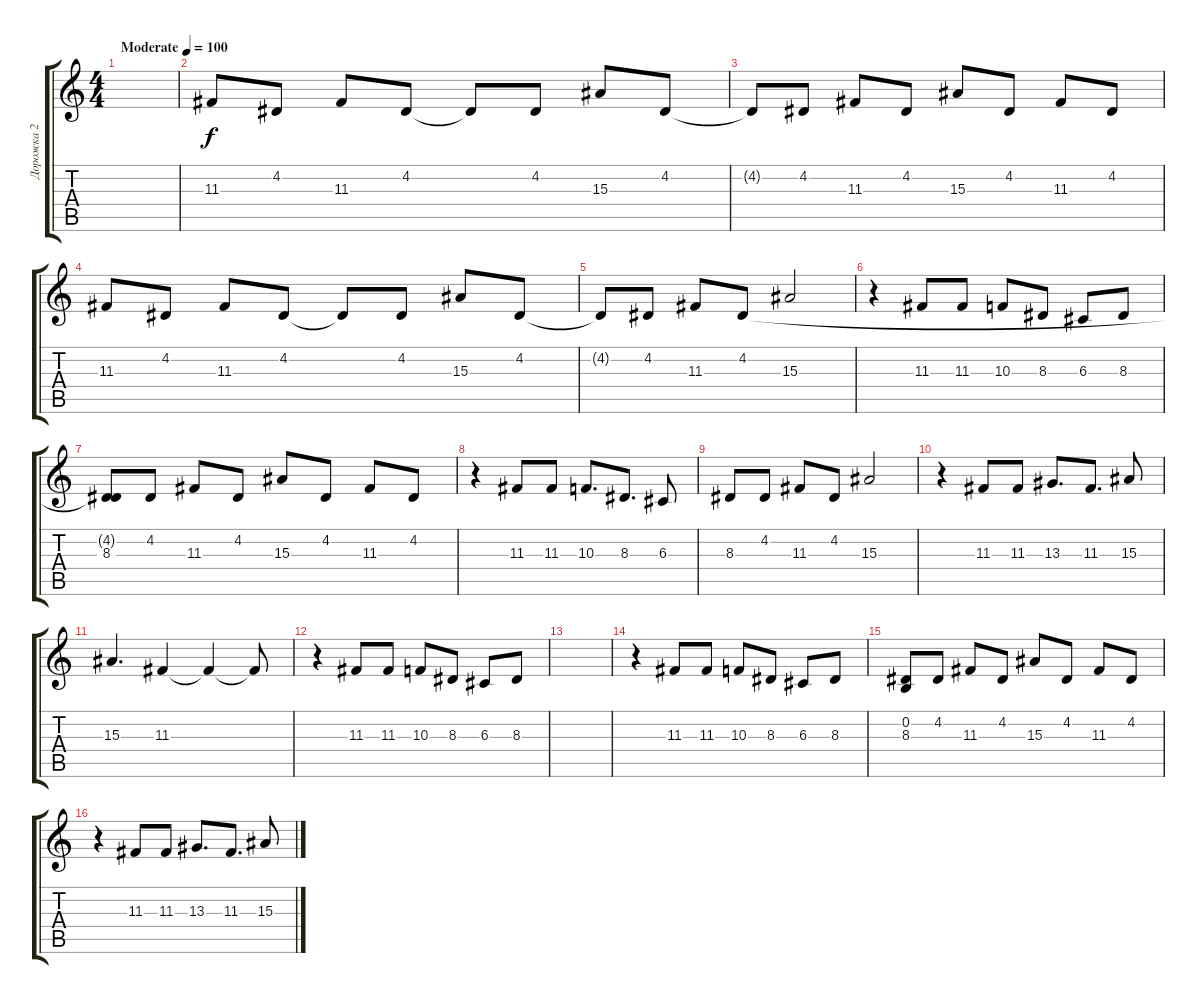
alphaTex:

\track ("Дорожка 2" "Дорожка 2") {instrument electricgrandpiano}
\staff {score tabs}
\tuning (E4 B3 G3 D3 A2 E2) {hide}
\ts (4 4)
\tempo (100 "Moderate")
\clef g2
\ks c
|
11.3.8 4.2.8 11.3.8 4.2.8 4.2{t}.8 4.2.8 15.3.8 4.2.8 |
4.2{t}.8 4.2.8 11.3.8 4.2.8 15.3.8 4.2.8 11.3.8 4.2.8 |
11.3.8 4.2.8 11.3.8 4.2.8 4.2{t}.8 4.2.8 15.3.8 4.2.8 |
4.2{t}.8 4.2.8 11.3.8 4.2.8 15.3.2 |
r.4 11.3.8 11.3.8 10.3.8 8.3.8 6.3.8 8.3.8 |
(4.2{t} 8.3).8 4.2.8 11.3.8 4.2.8 15.3.8 4.2.8 11.3.8 4.2.8 |
r.4 11.3.8 11.3.8 10.3.8{d} 8.3.8{d} 6.3.8 |
8.3.8 4.2.8 11.3.8 4.2.8 15.3.2 |
r.4 11.3.8 11.3.8 13.3.8{d} 11.3.8{d} 15.3.8 |
15.3.4{d} 11.3.4 11.3{t}.4 11.3{t}.8 |
r.4 11.3.8 11.3.8 10.3.8 8.3.8 6.3.8 8.3.8 |
|
r.4 11.3.8 11.3.8 10.3.8 8.3.8 6.3.8 8.3.8 |
(0.2 8.3).8 4.2.8 11.3.8 4.2.8 15.3.8 4.2.8 11.3.8 4.2.8 |
r.4 11.3.8 11.3.8 13.3.8{d} 11.3.8{d} 15.3.8
